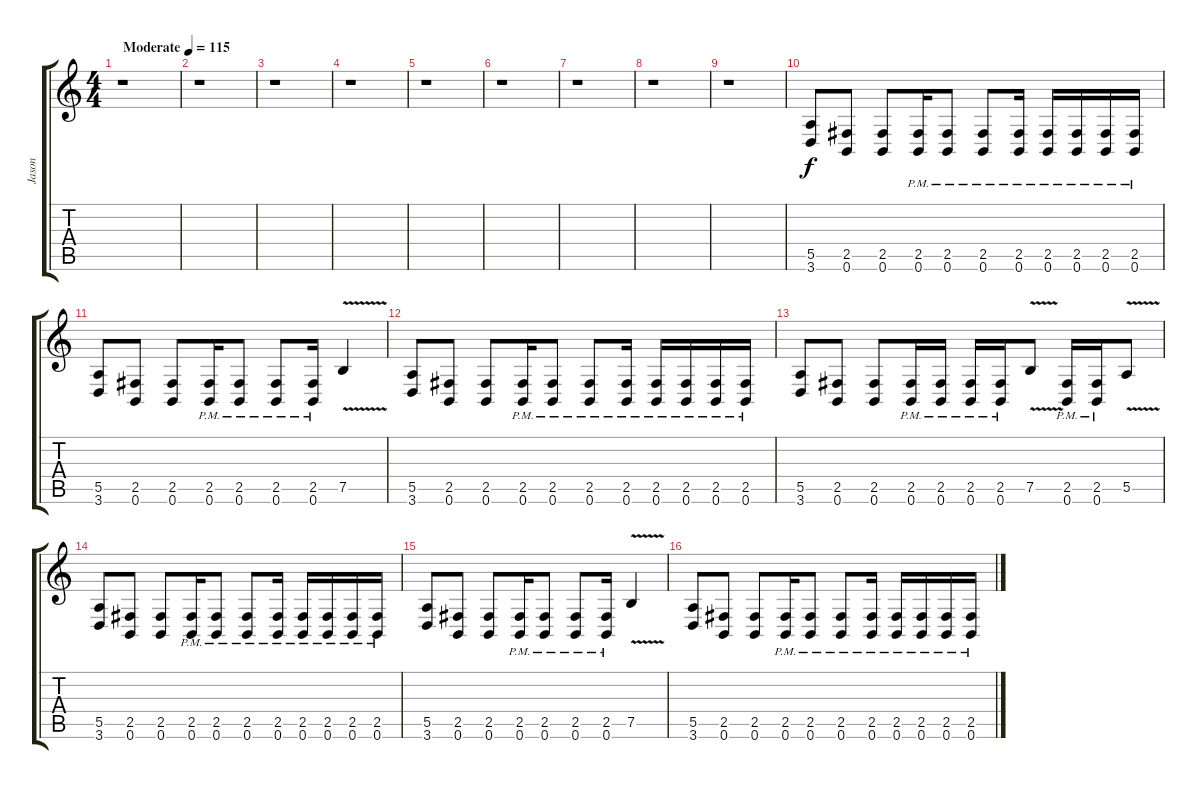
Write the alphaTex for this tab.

\track ("Jason" "Jason") {instrument distortionguitar}
\staff {score tabs}
\tuning (B3 Gb3 D3 A2 E2 B1) {hide}
\ts (4 4)
\tempo (115 "Moderate")
\clef g2
\ks c
r.1{dy f instrument distortionguitar} |
r.1 |
r.1 |
r.1 |
r.1 |
r.1 |
r.1 |
r.1 |
r.1 |
(5.5 3.6).8{instrument distortionguitar} (2.5 0.6).8 (2.5 0.6).8 (2.5{pm} 0.6{pm}).16 (2.5{pm} 0.6{pm}).8 (2.5{pm} 0.6{pm}).8 (2.5{pm} 0.6{pm}).16 (2.5{pm} 0.6{pm}).16 (2.5{pm} 0.6{pm}).16 (2.5{pm} 0.6{pm}).16 (2.5{pm} 0.6{pm}).16 |
(5.5 3.6).8 (2.5 0.6).8 (2.5 0.6).8 (2.5{pm} 0.6{pm}).16 (2.5{pm} 0.6{pm}).8 (2.5{pm} 0.6{pm}).8 (2.5{pm} 0.6{pm}).16 7.5{v}.4 |
(5.5 3.6).8 (2.5 0.6).8 (2.5 0.6).8 (2.5{pm} 0.6{pm}).16 (2.5{pm} 0.6{pm}).8 (2.5{pm} 0.6{pm}).8 (2.5{pm} 0.6{pm}).16 (2.5{pm} 0.6{pm}).16 (2.5{pm} 0.6{pm}).16 (2.5{pm} 0.6{pm}).16 (2.5{pm} 0.6{pm}).16 |
(5.5 3.6).8 (2.5 0.6).8 (2.5 0.6).8 (2.5{pm} 0.6{pm}).16 (2.5{pm} 0.6{pm}).16 (2.5{pm} 0.6{pm}).16 (2.5{pm} 0.6{pm}).16 7.5{v}.8 (2.5{pm} 0.6{pm}).16 (2.5{pm} 0.6{pm}).16 5.5{v}.8 |
(5.5 3.6).8 (2.5 0.6).8 (2.5 0.6).8 (2.5{pm} 0.6{pm}).16 (2.5{pm} 0.6{pm}).8 (2.5{pm} 0.6{pm}).8 (2.5{pm} 0.6{pm}).16 (2.5{pm} 0.6{pm}).16 (2.5{pm} 0.6{pm}).16 (2.5{pm} 0.6{pm}).16 (2.5{pm} 0.6{pm}).16 |
(5.5 3.6).8 (2.5 0.6).8 (2.5 0.6).8 (2.5{pm} 0.6{pm}).16 (2.5{pm} 0.6{pm}).8 (2.5{pm} 0.6{pm}).8 (2.5{pm} 0.6{pm}).16 7.5{v}.4 |
(5.5 3.6).8 (2.5 0.6).8 (2.5 0.6).8 (2.5{pm} 0.6{pm}).16 (2.5{pm} 0.6{pm}).8 (2.5{pm} 0.6{pm}).8 (2.5{pm} 0.6{pm}).16 (2.5{pm} 0.6{pm}).16 (2.5{pm} 0.6{pm}).16 (2.5{pm} 0.6{pm}).16 (2.5{pm} 0.6{pm}).16
